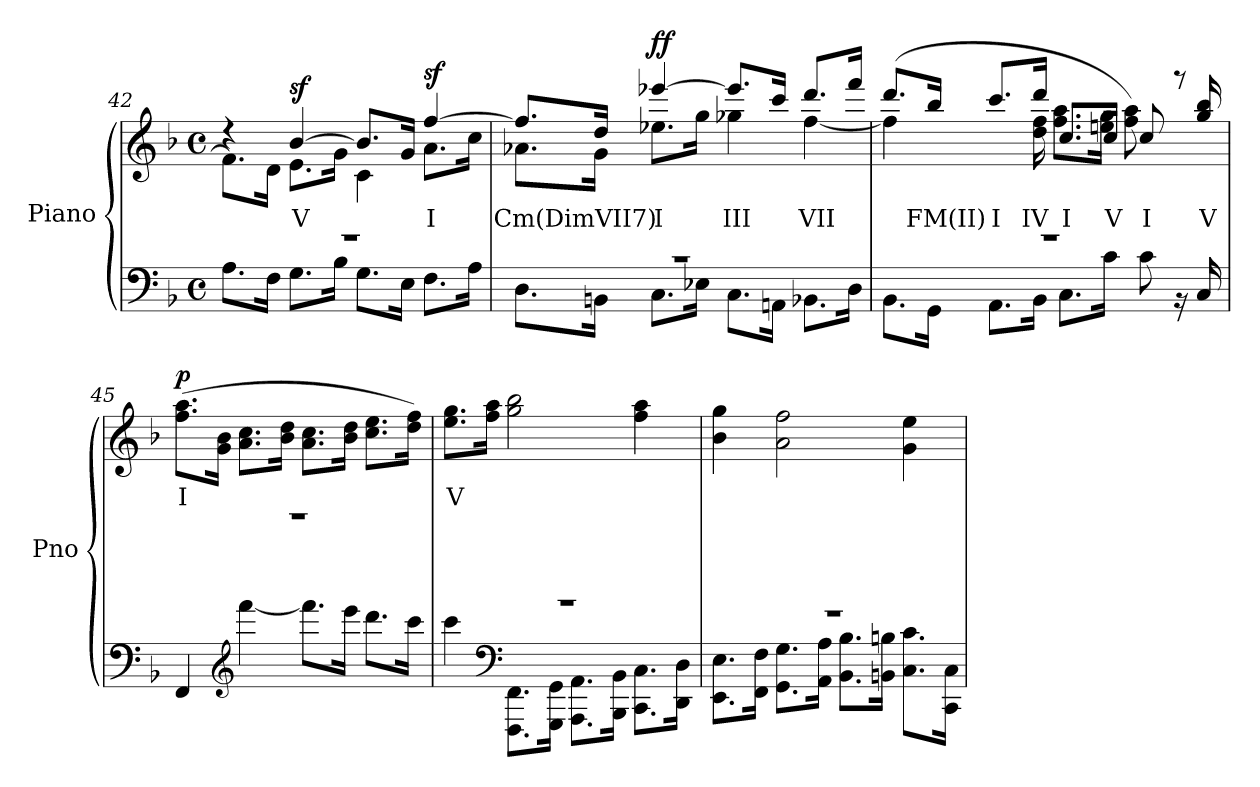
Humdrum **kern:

**kern	**kern	**text	**dynam
*part1	*part1	*part1	*part1
*staff2	*staff1	*staff1	*staff1/2
*I"Piano	*	*	*
*I'Pno	*	*	*
!!LO:LB:g=z
*clefF4	*clefG2	*	*
*k[b-]	*k[b-]	*	*
*M4/4	*M4/4	*	*
*met(c)	*met(c)	*	*
=42	=42	=42	=42
*^	*^	*	*
1r	8.A\L	4r	8.f\L]	.	.
.	16F\Jk	.	16d\Jk	.	.
!	!	!	!	!LO:LY:b	!LO:DY:b
.	8.G\L	[4b-/	8.e\L	V	sf
.	16B-\Jk	.	16g\Jk	.	.
.	8.G\L	8.b-/L]	4c\	.	.
.	16E\Jk	16g/Jk	.	.	.
!	!	!	!	!LO:LY:b	!LO:DY:b
.	8.F\L	[4ff/	8.a\L	I	sf
.	16A\Jk	.	16cc\Jk	.	.
=43	=43	=43	=43	=43	=43
!	!	!	!	!LO:LY:b	!
1r	8.D\L	8.ff/L]	8.a-X\L	Cm(DimVII7)	.
.	16BBn\Jk	16dd/Jk	16g\Jk	.	.
!	!	!	!	!LO:LY:b	!LO:DY:b
.	8.C\L	[4eee-X/	8.ee-X\L	I	ff
.	16E-X\Jk	.	16gg\Jk	.	.
!	!	!	!	!LO:LY:b	!
.	8.C\L	8.eee-/L]	4gg-X\	III	.
.	16AAn\Jk	16ccc/Jk	.	.	.
!	!	!	!	!LO:LY:b	!
.	8.BB-X\L	8.ddd/L	[4ff\	VII	.
.	16D\Jk	16fff/Jk	.	.	.
=44	=44	=44	=44	=44	=44
1r	8.BB-\L	(>8.ddd/L	4ff\]	.	.
!	!	!	!	!LO:LY:b	!
.	16GG\Jk	16bb-/Jk	.	FM(II)	.
!	!	!	!	!LO:LY:b	!
.	8.AA\L	8.ccc/L	8.ryy	I	.
!	!	!	!	!LO:LY:b	!
.	16BB-\Jk	16ddd/Jk	16dd\ 16ff\	IV	.
!	!	!	!	!LO:LY:b	!
.	8.C\L	8.cc/L	8.ff\ 8.aa\L	I	.
!	!	!	!	!LO:LY:b	!
.	16c\Jk	16cc/Jk	16een\ 16gg\Jk	V	.
!	!	!	!	!LO:LY:b	!
.	8c\	8cc/	8ff\ 8aa\)	I	.
.	16r	8r	16ryy	.	.
!	!	!	!	!LO:LY:b	!
.	16C/	.	16gg/ 16bb-/	V	.
!!LO:LB:g=z
=45	=45	=45	=45	=45	=45
!	!	!	!	!LO:LY:b	!LO:DY:b=2
*	*	*v	*v	*	*
1r	4FF/	(>8.ff\ 8.aa\L	I	p
.	.	16g\ 16b-\Jk	.	.
*clefG2	*	*	*	*
.	[4fff\	8.a\ 8.cc\L	.	.
.	.	16b-\ 16dd\Jk	.	.
.	8.fff\L]	8.a\ 8.cc\L	.	.
.	16eee\Jk	16b-\ 16dd\Jk	.	.
.	8.ddd\L	8.cc\ 8.ee\L	.	.
.	16ccc\Jk	16dd\ 16ff\Jk)	.	.
=46	=46	=46	=46	=46
!	!	!	!LO:LY:b	!
1r	4ccc\	8.ee\ 8.gg\L	V	.
.	.	16ff\ 16aa\Jk	.	.
*clefF4	*	*	*	*
.	8.FFF\ 8.FF\L	2gg\ 2bb-\	.	.
.	16GGG\ 16GG\Jk	.	.	.
.	8.AAA\ 8.AA\L	.	.	.
.	16BBB-\ 16BB-\Jk	.	.	.
.	8.CC\ 8.C\L	4ff\ 4aa\	.	.
.	16DD\ 16D\Jk	.	.	.
=47	=47	=47	=47	=47
1r	8.EE\ 8.E\L	4b-\ 4gg\	.	.
.	16FF\ 16F\Jk	.	.	.
.	8.GG\ 8.G\L	2a\ 2ff\	.	.
.	16AA\ 16A\Jk	.	.	.
.	8.BB-\ 8.B-\L	.	.	.
.	16BBn\ 16Bn\Jk	.	.	.
.	8.C\ 8.c\L	4g\ 4ee\	.	.
.	16CC\ 16C\Jk	.	.	.
*v	*v	*	*	*
=	=	=	=
*-	*-	*-	*-
